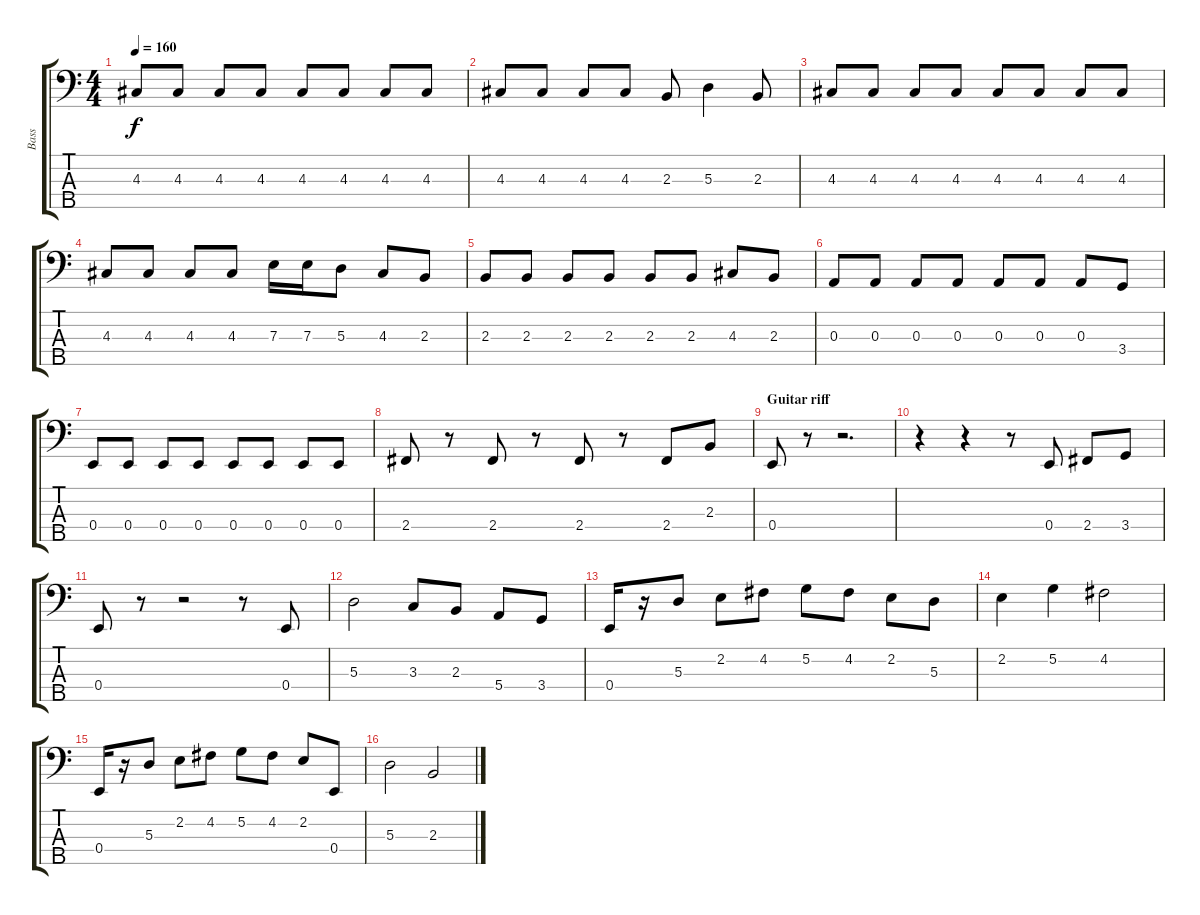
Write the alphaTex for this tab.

\track ("Bass" "Bass") {instrument electricbassfinger}
\staff {score tabs}
\tuning (G2 D2 A1 E1 B0) {hide}
\ts (4 4)
\tempo 160
\clef f4
\ks c
4.3.8{dy f} 4.3.8 4.3.8 4.3.8 4.3.8 4.3.8 4.3.8 4.3.8 |
4.3.8 4.3.8 4.3.8 4.3.8 2.3.8 5.3.4 2.3.8 |
4.3.8 4.3.8 4.3.8 4.3.8 4.3.8 4.3.8 4.3.8 4.3.8 |
4.3.8 4.3.8 4.3.8 4.3.8 7.3.16 7.3.16 5.3.8 4.3.8 2.3.8 |
2.3.8 2.3.8 2.3.8 2.3.8 2.3.8 2.3.8 4.3.8 2.3.8 |
0.3.8 0.3.8 0.3.8 0.3.8 0.3.8 0.3.8 0.3.8 3.4.8 |
0.4.8 0.4.8 0.4.8 0.4.8 0.4.8 0.4.8 0.4.8 0.4.8 |
2.4.8 r.8 2.4.8 r.8 2.4.8 r.8 2.4.8 2.3.8 |
\section ("" "Guitar riff")
0.4.8 r.8 r.2{d} |
r.4 r.4 r.8 0.4.8 2.4.8 3.4.8 |
0.4.8 r.8 r.2 r.8 0.4.8 |
5.3.2 3.3.8 2.3.8 5.4.8 3.4.8 |
0.4.16 r.16 5.3.8 2.2.8 4.2.8 5.2.8 4.2.8 2.2.8 5.3.8 |
2.2.4 5.2.4 4.2.2 |
0.4.16 r.16 5.3.8 2.2.8 4.2.8 5.2.8 4.2.8 2.2.8 0.4.8 |
5.3.2 2.3.2
